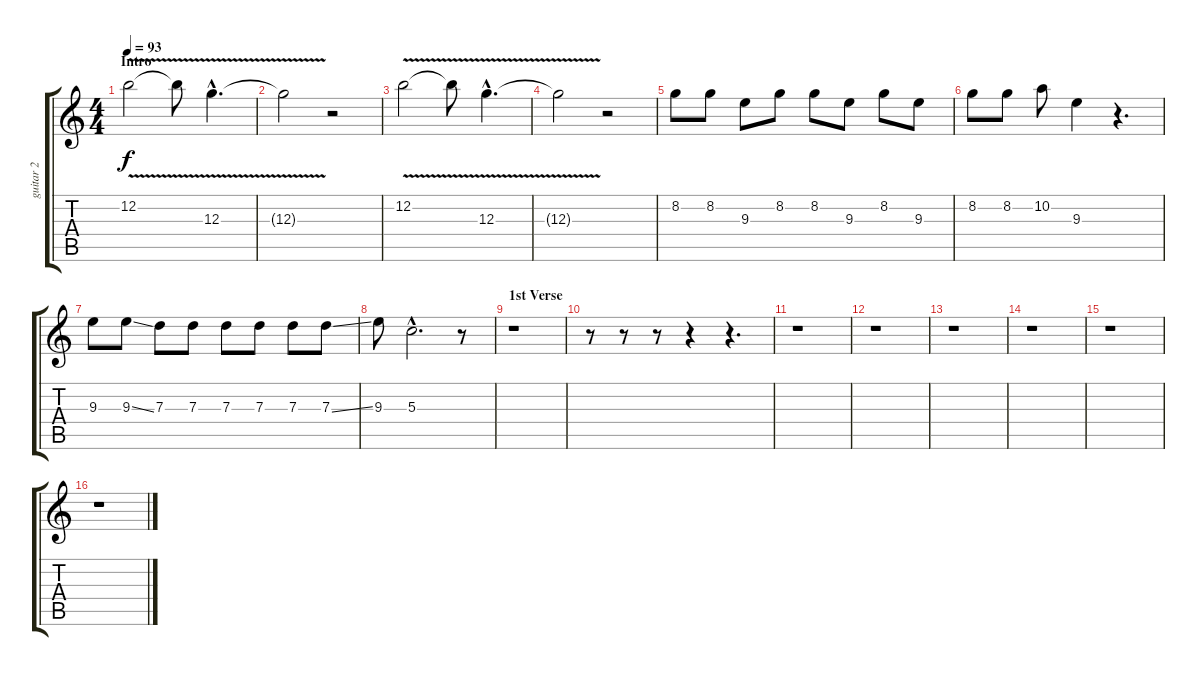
\track ("guitar 2" "guitar 2") {instrument overdrivenguitar}
\staff {score tabs}
\tuning (E4 B3 G3 D3 A2 E2) {hide}
\ts (4 4)
\section ("" "Intro")
\tempo 93
\clef g2
\ks c
12.2{v}.2{dy f instrument overdrivenguitar} 12.2{t}.8 12.3{v hac}.4{d} |
12.3{t}.2 r.2 |
12.2{v}.2 12.2{t}.8 12.3{v hac}.4{d} |
12.3{t}.2 r.2 |
8.2.8 8.2.8 9.3.8 8.2.8 8.2.8 9.3.8 8.2.8 9.3.8 |
8.2.8 8.2.8 10.2.8 9.3.4 r.4{d} |
9.3.8 9.3{ss}.8 7.3.8 7.3.8 7.3.8 7.3.8 7.3.8 7.3{ss}.8 |
9.3.8 5.3{hac}.2{d} r.8 |
\section ("" "1st Verse")
r.1 |
r.8 r.8 r.8 r.4 r.4{d} |
r.1 |
r.1 |
r.1 |
r.1 |
r.1 |
r.1
